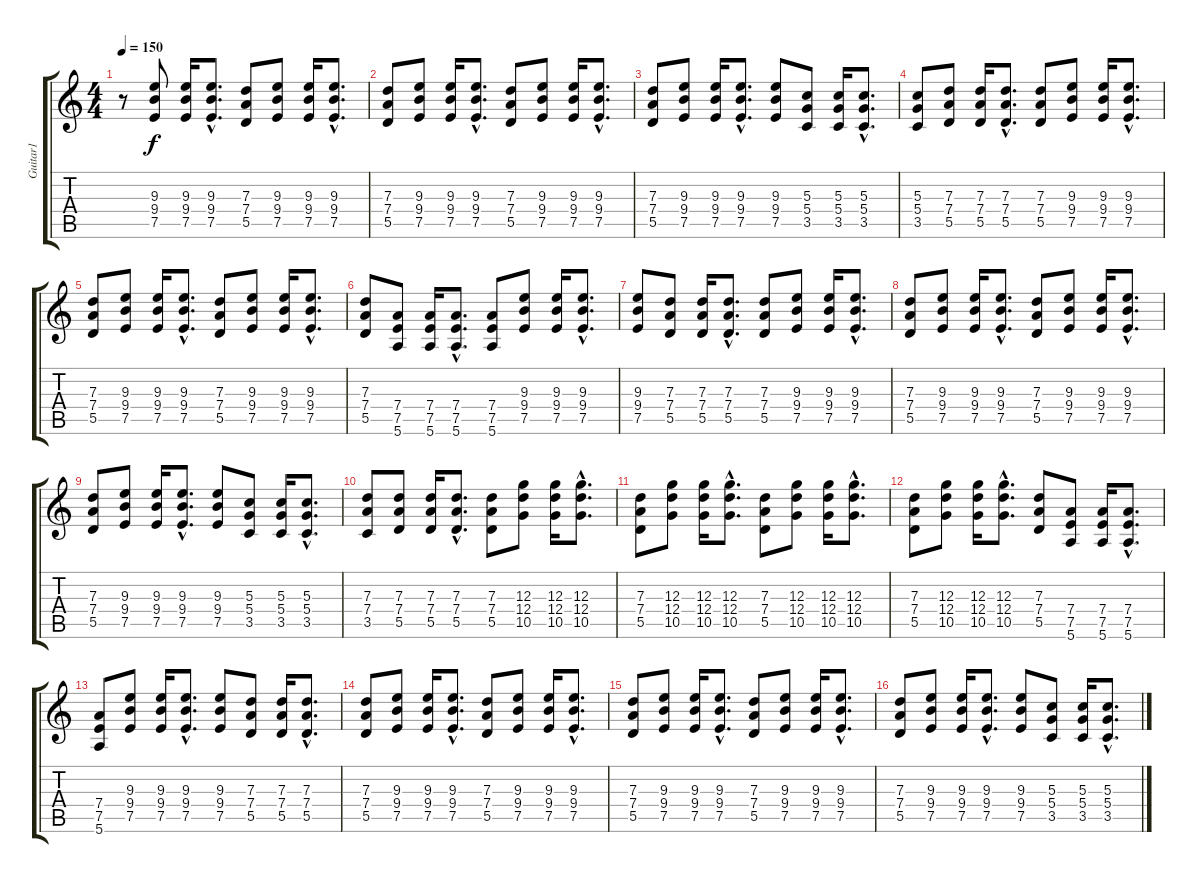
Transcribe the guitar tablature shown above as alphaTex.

\track ("Guitar1" "Guitar1") {instrument distortionguitar}
\staff {score tabs}
\tuning (E4 B3 G3 D3 A2 E2) {hide}
\ts (4 4)
\tempo 150
\clef g2
\ks c
r.8{dy f instrument distortionguitar} (9.3 9.4 7.5).8 (9.3 9.4 7.5).16 (9.3{hac} 9.4{hac} 7.5{hac}).8{d} (7.3 7.4 5.5).8 (9.3 9.4 7.5).8 (9.3 9.4 7.5).16 (9.3{hac} 9.4{hac} 7.5{hac}).8{d} |
(7.3 7.4 5.5).8 (9.3 9.4 7.5).8 (9.3 9.4 7.5).16 (9.3{hac} 9.4{hac} 7.5{hac}).8{d} (7.3 7.4 5.5).8 (9.3 9.4 7.5).8 (9.3 9.4 7.5).16 (9.3{hac} 9.4{hac} 7.5{hac}).8{d} |
(7.3 7.4 5.5).8 (9.3 9.4 7.5).8 (9.3 9.4 7.5).16 (9.3{hac} 9.4{hac} 7.5{hac}).8{d} (9.3 9.4 7.5).8 (5.3 5.4 3.5).8 (5.3 5.4 3.5).16 (5.3{hac} 5.4{hac} 3.5{hac}).8{d} |
(5.3 5.4 3.5).8 (7.3 7.4 5.5).8 (7.3 7.4 5.5).16 (7.3{hac} 7.4{hac} 5.5{hac}).8{d} (7.3 7.4 5.5).8 (9.3 9.4 7.5).8 (9.3 9.4 7.5).16 (9.3{hac} 9.4{hac} 7.5{hac}).8{d} |
(7.3 7.4 5.5).8 (9.3 9.4 7.5).8 (9.3 9.4 7.5).16 (9.3{hac} 9.4{hac} 7.5{hac}).8{d} (7.3 7.4 5.5).8 (9.3 9.4 7.5).8 (9.3 9.4 7.5).16 (9.3{hac} 9.4{hac} 7.5{hac}).8{d} |
(7.3 7.4 5.5).8 (7.4 7.5 5.6).8 (7.4 7.5 5.6).16 (7.4{hac} 7.5{hac} 5.6{hac}).8{d} (7.4 7.5 5.6).8 (9.3 9.4 7.5).8 (9.3 9.4 7.5).16 (9.3{hac} 9.4{hac} 7.5{hac}).8{d} |
(9.3 9.4 7.5).8 (7.3 7.4 5.5).8 (7.3 7.4 5.5).16 (7.3{hac} 7.4{hac} 5.5{hac}).8{d} (7.3 7.4 5.5).8 (9.3 9.4 7.5).8 (9.3 9.4 7.5).16 (9.3{hac} 9.4{hac} 7.5{hac}).8{d} |
(7.3 7.4 5.5).8 (9.3 9.4 7.5).8 (9.3 9.4 7.5).16 (9.3{hac} 9.4{hac} 7.5{hac}).8{d} (7.3 7.4 5.5).8 (9.3 9.4 7.5).8 (9.3 9.4 7.5).16 (9.3{hac} 9.4{hac} 7.5{hac}).8{d} |
(7.3 7.4 5.5).8 (9.3 9.4 7.5).8 (9.3 9.4 7.5).16 (9.3{hac} 9.4{hac} 7.5{hac}).8{d} (9.3 9.4 7.5).8 (5.3 5.4 3.5).8 (5.3 5.4 3.5).16 (5.3{hac} 5.4{hac} 3.5{hac}).8{d} |
(7.3 7.4 3.5).8 (7.3 7.4 5.5).8 (7.3 7.4 5.5).16 (7.3{hac} 7.4{hac} 5.5{hac}).8{d} (7.3 7.4 5.5).8 (12.3 12.4 10.5).8 (12.3 12.4 10.5).16 (12.3{hac} 12.4{hac} 10.5{hac}).8{d} |
(7.3 7.4 5.5).8 (12.3 12.4 10.5).8 (12.3 12.4 10.5).16 (12.3{hac} 12.4{hac} 10.5{hac}).8{d} (7.3 7.4 5.5).8 (12.3 12.4 10.5).8 (12.3 12.4 10.5).16 (12.3{hac} 12.4{hac} 10.5{hac}).8{d} |
(7.3 7.4 5.5).8 (12.3 12.4 10.5).8 (12.3 12.4 10.5).16 (12.3{hac} 12.4{hac} 10.5{hac}).8{d} (7.3 7.4 5.5).8 (7.4 7.5 5.6).8 (7.4 7.5 5.6).16 (7.4{hac} 7.5{hac} 5.6{hac}).8{d} |
(7.4 7.5 5.6).8 (9.3 9.4 7.5).8 (9.3 9.4 7.5).16 (9.3{hac} 9.4{hac} 7.5{hac}).8{d} (9.3 9.4 7.5).8 (7.3 7.4 5.5).8 (7.3 7.4 5.5).16 (7.3{hac} 7.4{hac} 5.5{hac}).8{d} |
(7.3 7.4 5.5).8 (9.3 9.4 7.5).8 (9.3 9.4 7.5).16 (9.3{hac} 9.4{hac} 7.5{hac}).8{d} (7.3 7.4 5.5).8 (9.3 9.4 7.5).8 (9.3 9.4 7.5).16 (9.3{hac} 9.4{hac} 7.5{hac}).8{d} |
(7.3 7.4 5.5).8 (9.3 9.4 7.5).8 (9.3 9.4 7.5).16 (9.3{hac} 9.4{hac} 7.5{hac}).8{d} (7.3 7.4 5.5).8 (9.3 9.4 7.5).8 (9.3 9.4 7.5).16 (9.3{hac} 9.4{hac} 7.5{hac}).8{d} |
(7.3 7.4 5.5).8 (9.3 9.4 7.5).8 (9.3 9.4 7.5).16 (9.3{hac} 9.4{hac} 7.5{hac}).8{d} (9.3 9.4 7.5).8 (5.3 5.4 3.5).8 (5.3 5.4 3.5).16 (5.3{hac} 5.4{hac} 3.5{hac}).8{d}
